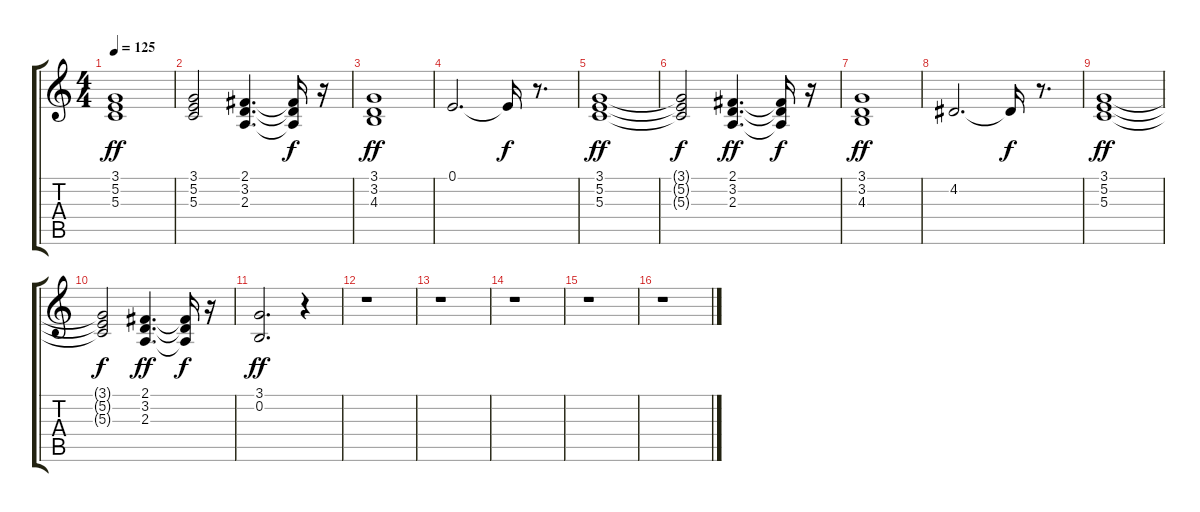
\track "" {instrument kalimba}
\staff {score tabs}
\tuning (E4 B3 G3 D3 A2 E2) {hide}
\ts (4 4)
\tempo 125
\clef g2
\ks c
(3.1 5.2 5.3).1{dy ff} |
(3.1 5.2 5.3).2 (2.1 3.2 2.3).4{d} (2.1{t} 3.2{t} 2.3{t}).16{dy f} r.16 |
(3.1 3.2 4.3).1{dy ff} |
0.1.2{d} 0.1{t}.16{dy f} r.8{d} |
(3.1 5.2 5.3).1{dy ff} |
(3.1{t} 5.2{t} 5.3{t}).2{dy f} (2.1 3.2 2.3).4{d dy ff} (2.1{t} 3.2{t} 2.3{t}).16{dy f} r.16 |
(3.1 3.2 4.3).1{dy ff} |
4.2.2{d} 4.2{t}.16{dy f} r.8{d} |
(3.1 5.2 5.3).1{dy ff} |
(3.1{t} 5.2{t} 5.3{t}).2{dy f} (2.1 3.2 2.3).4{d dy ff} (2.1{t} 3.2{t} 2.3{t}).16{dy f} r.16 |
(3.1 0.2).2{d dy ff balance 8 instrument choiraahs} r.4 |
r.1 |
r.1 |
r.1 |
r.1 |
r.1
